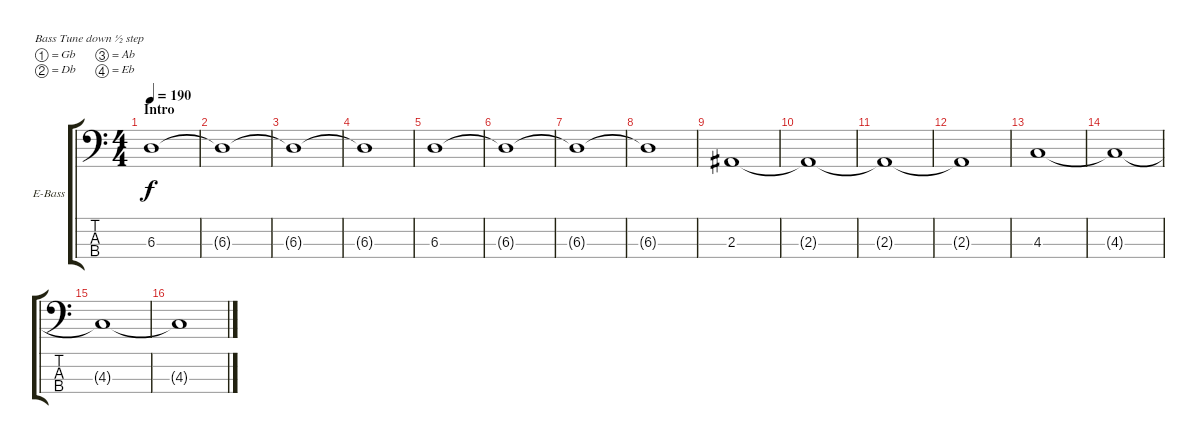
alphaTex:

\bracketExtendMode groupsimilarinstruments
\firstSystemTrackNameOrientation horizontal
\otherSystemsTrackNameOrientation horizontal
\track ("Bass" "E-Bass") {instrument electricbasspick}
\staff {score tabs}
\tuning (Gb2 Db2 Ab1 Eb1)
\ts (4 4)
\beaming (8 2 2 2 2)
\section ("" "Intro")
\tempo 190
\clef f4
\ks c
6.3.1{dy f instrument electricbasspick} |
6.3{t}.1 |
6.3{t}.1 |
6.3{t}.1 |
6.3.1 |
6.3{t}.1 |
6.3{t}.1 |
6.3{t}.1 |
2.3.1 |
2.3{t}.1 |
2.3{t}.1 |
2.3{t}.1 |
4.3.1 |
4.3{t}.1 |
4.3{t}.1 |
4.3{t}.1
